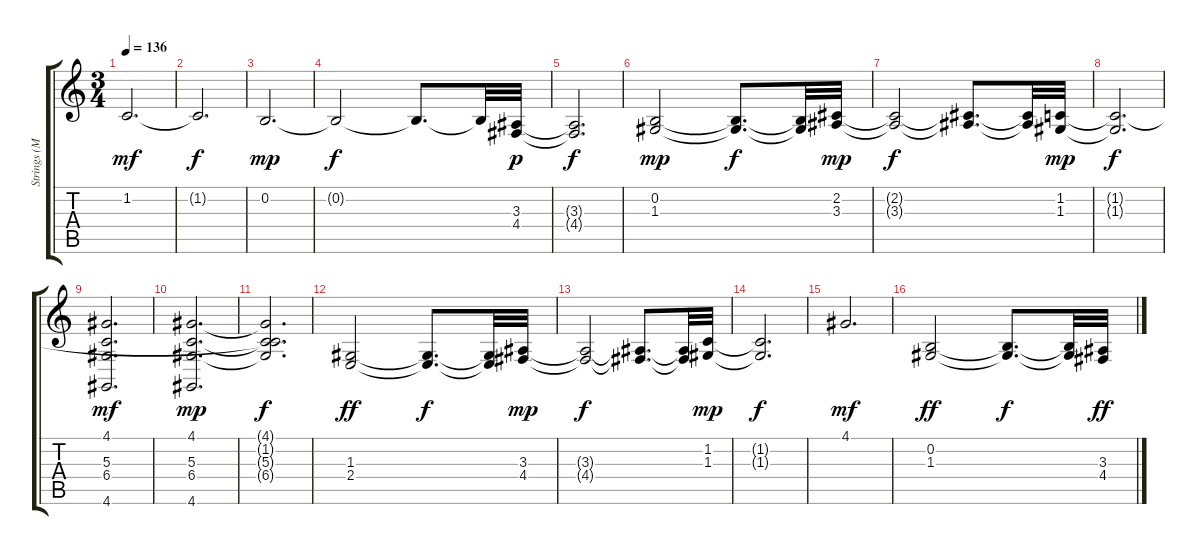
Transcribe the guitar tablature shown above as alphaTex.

\track ("Strings (Melody)             " "Strings (M") {instrument stringensemble2}
\staff {score tabs}
\tuning (E4 B3 G3 D3 A2 E2) {hide}
\ts (3 4)
\tempo 136
\clef g2
\ks c
1.2.2{d dy mf} |
1.2{t}.2{d dy f} |
0.2.2{d dy mp} |
0.2{t}.2{dy f} 0.2{t}.8{d} 0.2{t}.32 (3.3 4.4).32{dy p} |
(3.3{t} 4.4{t}).2{d dy f} |
(0.2 1.3).2{dy mp} (0.2{t} 1.3{t}).8{d dy f} (0.2{t} 1.3{t}).32 (2.2 3.3).32{dy mp} |
(2.2{t} 3.3{t}).2{dy f} (2.2{t} 3.3{t}).8{d} (2.2{t} 3.3{t}).32 (1.2 1.3).32{dy mp} |
(1.2{t} 1.3{t}).2{d dy f} |
(4.1 5.3 6.4 4.6).2{d dy mf} |
(4.1 5.3 6.4 4.6).2{d dy mp} |
(4.1{t} 1.2{t} 5.3{t} 6.4{t}).2{d dy f} |
(1.3 2.4).2{dy ff} (1.3{t} 2.4{t}).8{d dy f} (1.3{t} 2.4{t}).32 (3.3 4.4).32{dy mp} |
(3.3{t} 4.4{t}).2{dy f} (3.3{t} 4.4{t}).8{d} (3.3{t} 4.4{t}).32 (1.2 1.3).32{dy mp} |
(1.2{t} 1.3{t}).2{d dy f} |
4.1.2{d dy mf} |
(0.2 1.3).2{dy ff} (0.2{t} 1.3{t}).8{d dy f} (0.2{t} 1.3{t}).32 (3.3 4.4).32{dy ff}
